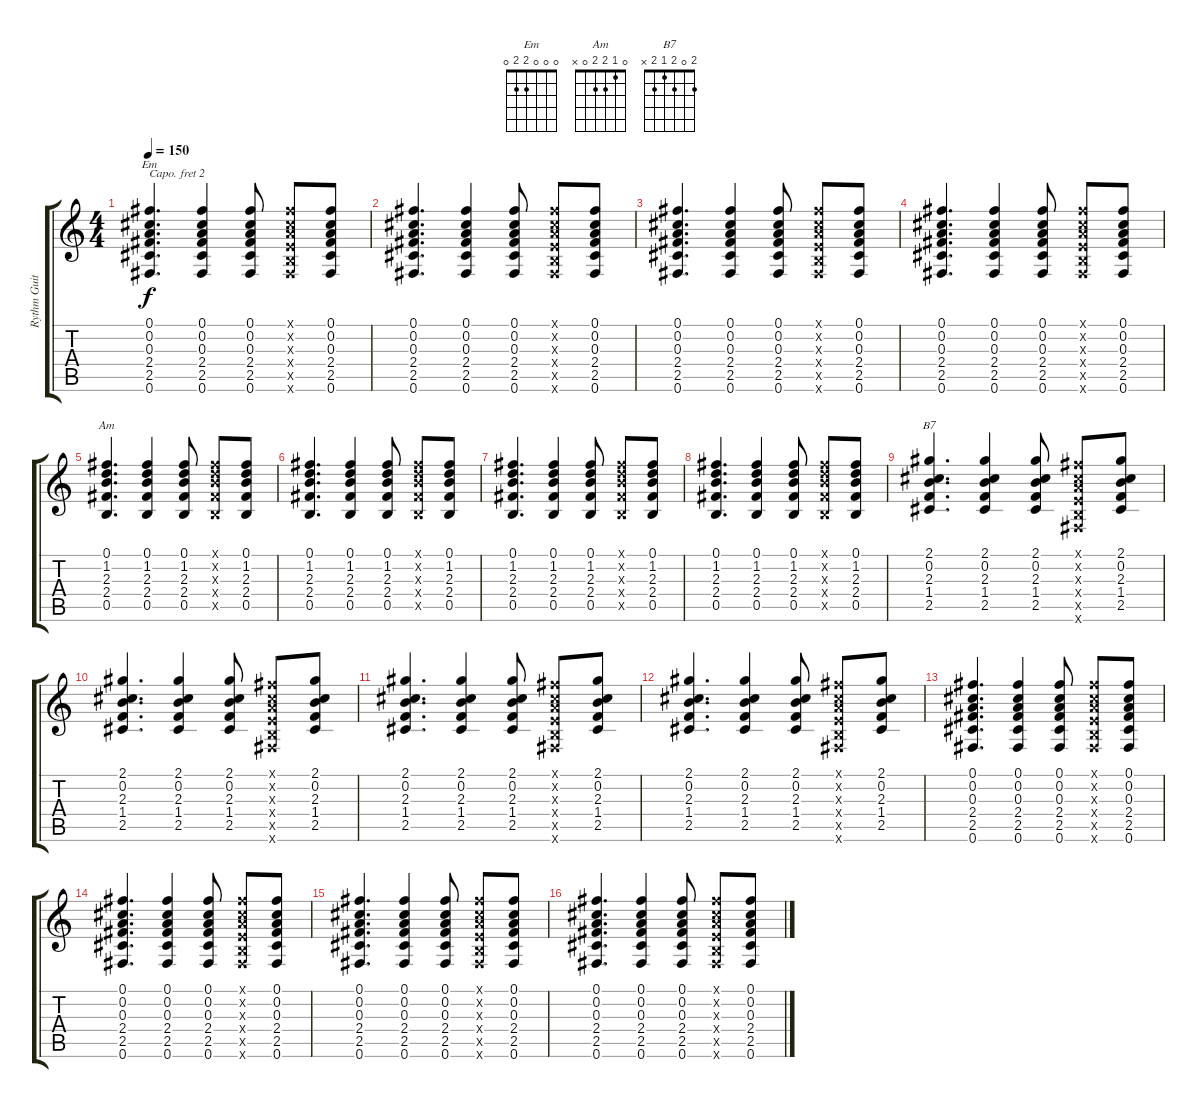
\track ("Rythm Guitars" "Rythm Guit") {instrument acousticguitarnylon}
\staff {score tabs}
\capo 2
\tuning (E4 B3 G3 D3 A2 E2) {hide}
\chord ("Em" 0 0 0 2 2 0)
\chord ("Am" 0 1 2 2 0 x)
\chord ("B7" 2 0 2 1 2 x)
\ts (4 4)
\tempo 150
\clef g2
\ks c
(0.1 0.2 0.3 2.4 2.5 0.6).4{d ch "Em" dy f} (0.1 0.2 0.3 2.4 2.5 0.6).4 (0.1 0.2 0.3 2.4 2.5 0.6).8 (0.1{x} 0.2{x} 0.3{x} 0.4{x} 0.5{x} 0.6{x}).8 (0.1 0.2 0.3 2.4 2.5 0.6).8 |
(0.1 0.2 0.3 2.4 2.5 0.6).4{d} (0.1 0.2 0.3 2.4 2.5 0.6).4 (0.1 0.2 0.3 2.4 2.5 0.6).8 (0.1{x} 0.2{x} 0.3{x} 0.4{x} 0.5{x} 0.6{x}).8 (0.1 0.2 0.3 2.4 2.5 0.6).8 |
(0.1 0.2 0.3 2.4 2.5 0.6).4{d} (0.1 0.2 0.3 2.4 2.5 0.6).4 (0.1 0.2 0.3 2.4 2.5 0.6).8 (0.1{x} 0.2{x} 0.3{x} 0.4{x} 0.5{x} 0.6{x}).8 (0.1 0.2 0.3 2.4 2.5 0.6).8 |
(0.1 0.2 0.3 2.4 2.5 0.6).4{d} (0.1 0.2 0.3 2.4 2.5 0.6).4 (0.1 0.2 0.3 2.4 2.5 0.6).8 (0.1{x} 0.2{x} 0.3{x} 0.4{x} 0.5{x} 0.6{x}).8 (0.1 0.2 0.3 2.4 2.5 0.6).8 |
(0.1 1.2 2.3 2.4 0.5).4{d ch "Am"} (0.1 1.2 2.3 2.4 0.5).4 (0.1 1.2 2.3 2.4 0.5).8 (0.1{x} 1.2{x} 2.3{x} 2.4{x} 0.5{x}).8 (0.1 1.2 2.3 2.4 0.5).8 |
(0.1 1.2 2.3 2.4 0.5).4{d} (0.1 1.2 2.3 2.4 0.5).4 (0.1 1.2 2.3 2.4 0.5).8 (0.1{x} 1.2{x} 2.3{x} 2.4{x} 0.5{x}).8 (0.1 1.2 2.3 2.4 0.5).8 |
(0.1 1.2 2.3 2.4 0.5).4{d} (0.1 1.2 2.3 2.4 0.5).4 (0.1 1.2 2.3 2.4 0.5).8 (0.1{x} 1.2{x} 2.3{x} 2.4{x} 0.5{x}).8 (0.1 1.2 2.3 2.4 0.5).8 |
(0.1 1.2 2.3 2.4 0.5).4{d} (0.1 1.2 2.3 2.4 0.5).4 (0.1 1.2 2.3 2.4 0.5).8 (0.1{x} 1.2{x} 2.3{x} 2.4{x} 0.5{x}).8 (0.1 1.2 2.3 2.4 0.5).8 |
(2.1 0.2 2.3 1.4 2.5).4{d ch "B7"} (2.1 0.2 2.3 1.4 2.5).4 (2.1 0.2 2.3 1.4 2.5).8 (0.1{x} 0.2{x} 0.3{x} 0.4{x} 0.5{x} 0.6{x}).8 (2.1 0.2 2.3 1.4 2.5).8 |
(2.1 0.2 2.3 1.4 2.5).4{d} (2.1 0.2 2.3 1.4 2.5).4 (2.1 0.2 2.3 1.4 2.5).8 (0.1{x} 0.2{x} 0.3{x} 0.4{x} 0.5{x} 0.6{x}).8 (2.1 0.2 2.3 1.4 2.5).8 |
(2.1 0.2 2.3 1.4 2.5).4{d} (2.1 0.2 2.3 1.4 2.5).4 (2.1 0.2 2.3 1.4 2.5).8 (0.1{x} 0.2{x} 0.3{x} 0.4{x} 0.5{x} 0.6{x}).8 (2.1 0.2 2.3 1.4 2.5).8 |
(2.1 0.2 2.3 1.4 2.5).4{d} (2.1 0.2 2.3 1.4 2.5).4 (2.1 0.2 2.3 1.4 2.5).8 (0.1{x} 0.2{x} 0.3{x} 0.4{x} 0.5{x} 0.6{x}).8 (2.1 0.2 2.3 1.4 2.5).8 |
(0.1 0.2 0.3 2.4 2.5 0.6).4{d} (0.1 0.2 0.3 2.4 2.5 0.6).4 (0.1 0.2 0.3 2.4 2.5 0.6).8 (0.1{x} 0.2{x} 0.3{x} 0.4{x} 0.5{x} 0.6{x}).8 (0.1 0.2 0.3 2.4 2.5 0.6).8 |
(0.1 0.2 0.3 2.4 2.5 0.6).4{d} (0.1 0.2 0.3 2.4 2.5 0.6).4 (0.1 0.2 0.3 2.4 2.5 0.6).8 (0.1{x} 0.2{x} 0.3{x} 0.4{x} 0.5{x} 0.6{x}).8 (0.1 0.2 0.3 2.4 2.5 0.6).8 |
(0.1 0.2 0.3 2.4 2.5 0.6).4{d} (0.1 0.2 0.3 2.4 2.5 0.6).4 (0.1 0.2 0.3 2.4 2.5 0.6).8 (0.1{x} 0.2{x} 0.3{x} 0.4{x} 0.5{x} 0.6{x}).8 (0.1 0.2 0.3 2.4 2.5 0.6).8 |
(0.1 0.2 0.3 2.4 2.5 0.6).4{d} (0.1 0.2 0.3 2.4 2.5 0.6).4 (0.1 0.2 0.3 2.4 2.5 0.6).8 (0.1{x} 0.2{x} 0.3{x} 0.4{x} 0.5{x} 0.6{x}).8 (0.1 0.2 0.3 2.4 2.5 0.6).8
